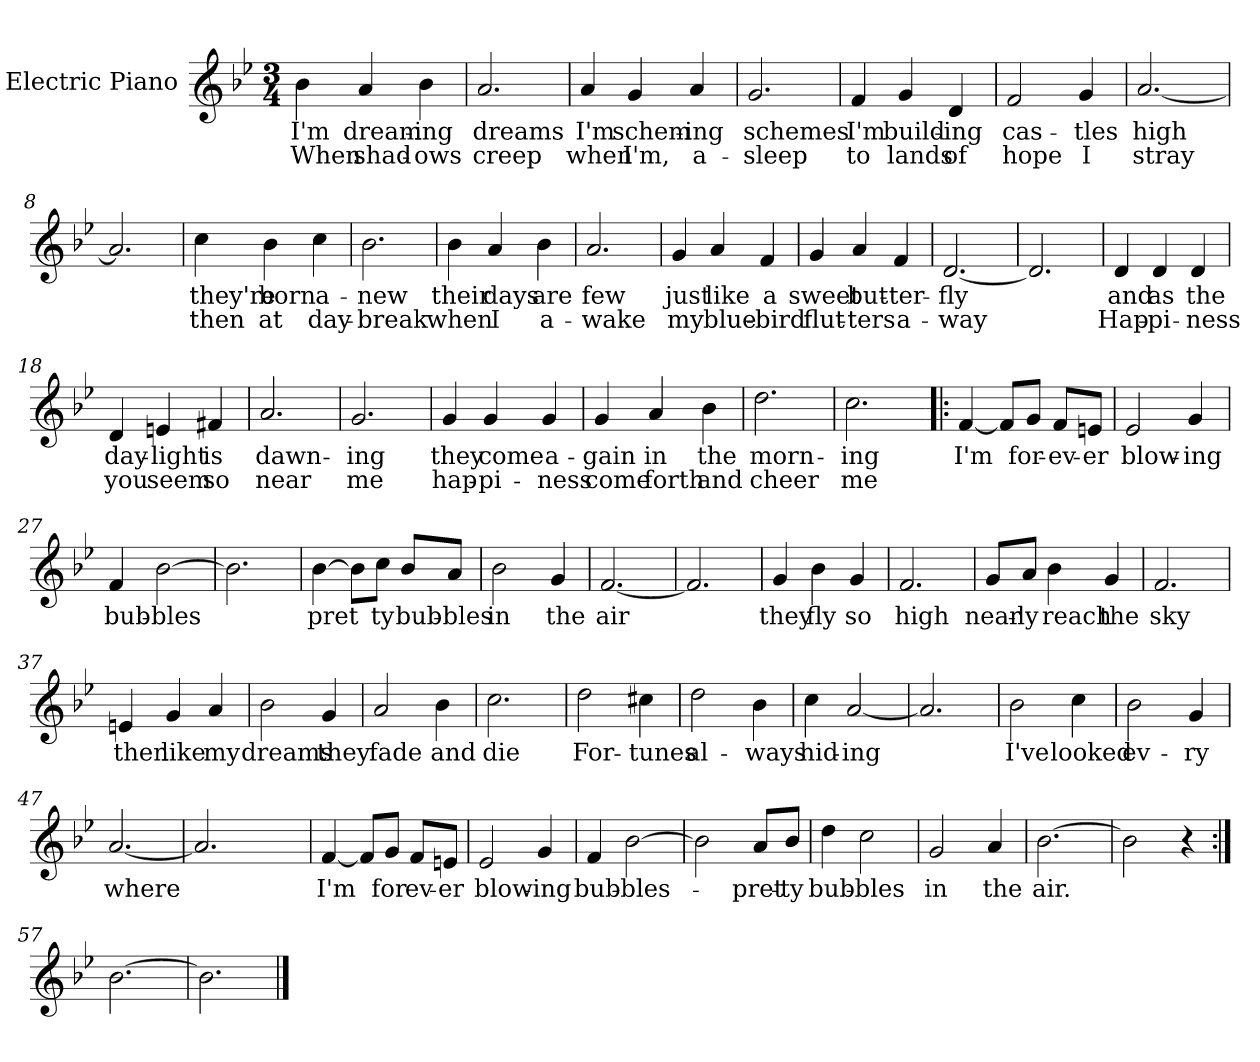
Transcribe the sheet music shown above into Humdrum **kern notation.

**kern	**text	**text
*part1	*part1	*part1
*staff1	*staff1	*staff1
*I"Electric Piano	*	*
*I'E.Pno	*	*
*clefG2	*	*
*k[b-e-]	*	*
*B-:	*	*
*M3/4	*	*
=1	=1	=1
4b-\	I'm	When
4a/	dream-	shad-
4b-\	-ing	-ows
=2	=2	=2
2.a/	dreams	creep
=3	=3	=3
4a/	I'm	when
4g/	schem-	I'm,
4a/	-ing	a-
=4	=4	=4
2.g/	schemes	-sleep
!!LO:LB:g=z
=5	=5	=5
4f/	I'm	to
4g/	build-	lands
4d/	-ing	of
=6	=6	=6
2f/	cas-	hope
4g/	-tles	I
=7	=7	=7
[2.a/	high	stray
=8	=8	=8
2.a/]	.	.
!!LO:LB:g=z
=9	=9	=9
4cc\	they're	then
4b-\	born	at
4cc\	a-	day-
=10	=10	=10
2.b-\	-new	-break
=11	=11	=11
4b-\	their	when
4a/	days	I
4b-\	are	a-
=12	=12	=12
2.a/	few	-wake
!!LO:LB:g=z
=13	=13	=13
4g/	just	my
4a/	like	blue-
4f/	a	-bird
=14	=14	=14
4g/	sweet	flut-
4a/	but-	-ters
4f/	-ter-	a-
=15	=15	=15
[2.d/	-fly	-way
=16	=16	=16
2.d/]	.	.
!!LO:LB:g=z
=17	=17	=17
4d/	and	Hap-
4d/	as	-pi-
4d/	the	-ness
=18	=18	=18
4d/	day-	you
4en/	-light	seem
4f#X/	is	so
=19	=19	=19
2.a/	dawn-	near
=20	=20	=20
2.g/	-ing	me
!!LO:LB:g=z
=21	=21	=21
4g/	they	hap-
4g/	come	-pi-
4g/	a-	-ness
=22	=22	=22
4g/	-gain	come
4a/	in	forth
4b-\	the	and
=23	=23	=23
2.dd\	morn-	cheer
=24	=24	=24
2.cc\	-ing	me
!!LO:LB:g=z
=25!|:	=25!|:	=25!|:
[4f/	I'm	.
8f/L]	.	.
8g/J	for-	.
8f/L	-ev-	.
8en/J	-er	.
=26	=26	=26
2e-/	blow-	.
4g/	-ing	.
=27	=27	=27
4f/	bub-	.
[2b-\	-bles	.
=28	=28	=28
2.b-\]	.	.
!!LO:LB:g=z
=29	=29	=29
[4b-\	-pret	.
8b-\L]	.	.
8cc\J	ty	.
8b-/L	bub-	.
8a/J	-bles	.
=30	=30	=30
2b-\	in	.
4g/	the	.
=31	=31	=31
[2.f/	air	.
=32	=32	=32
2.f/]	.	.
!!LO:PB:g=z
=33	=33	=33
4g/	they	.
4b-\	fly	.
4g/	so	.
=34	=34	=34
2.f/	high	.
=35	=35	=35
8g/L	near-	.
8a/J	-ly	.
4b-\	reach	.
4g/	the	.
=36	=36	=36
2.f/	sky	.
!!LO:LB:g=z
=37	=37	=37
4en/	then	.
4g/	like	.
4a/	my	.
=38	=38	=38
2b-\	dreams	.
4g/	they	.
=39	=39	=39
2a/	fade	.
4b-\	and	.
=40	=40	=40
2.cc\	die	.
!!LO:LB:g=z
=41	=41	=41
2dd\	For-	.
4cc#X\	-tunes	.
=42	=42	=42
2dd\	al-	.
4b-\	-ways	.
=43	=43	=43
4cc\	hid-	.
[2a/	-ing	.
=44	=44	=44
2.a/]	.	.
!!LO:LB:g=z
=45	=45	=45
2b-\	I've	.
4cc\	looked	.
=46	=46	=46
2b-\	ev-	.
4g/	-ry	.
=47	=47	=47
[2.a/	where	.
=48	=48	=48
2.a/]	.	.
!!LO:LB:g=z
=49	=49	=49
[4f/	I'm	.
8f/L]	.	.
8g/J	for	.
8f/L	ev-	.
8en/J	-er	.
=50	=50	=50
2e-/	blow-	.
4g/	-ing	.
=51	=51	=51
4f/	bub-	.
[2b-\	-bles-	.
=52	=52	=52
2b-\]	.	.
8a/L	pret-	.
8b-/J	-ty	.
!!LO:LB:g=z
=53	=53	=53
4dd\	bub-	.
2cc\	bles	.
=54	=54	=54
2g/	in	.
4a/	the	.
=55	=55	=55
[2.b-\	air.	.
=56	=56	=56
2b-\]	.	.
4r	.	.
=57:|!	=57:|!	=57:|!
[2.b-\	.	.
=58	=58	=58
2.b-\]	.	.
==	==	==
*-	*-	*-
